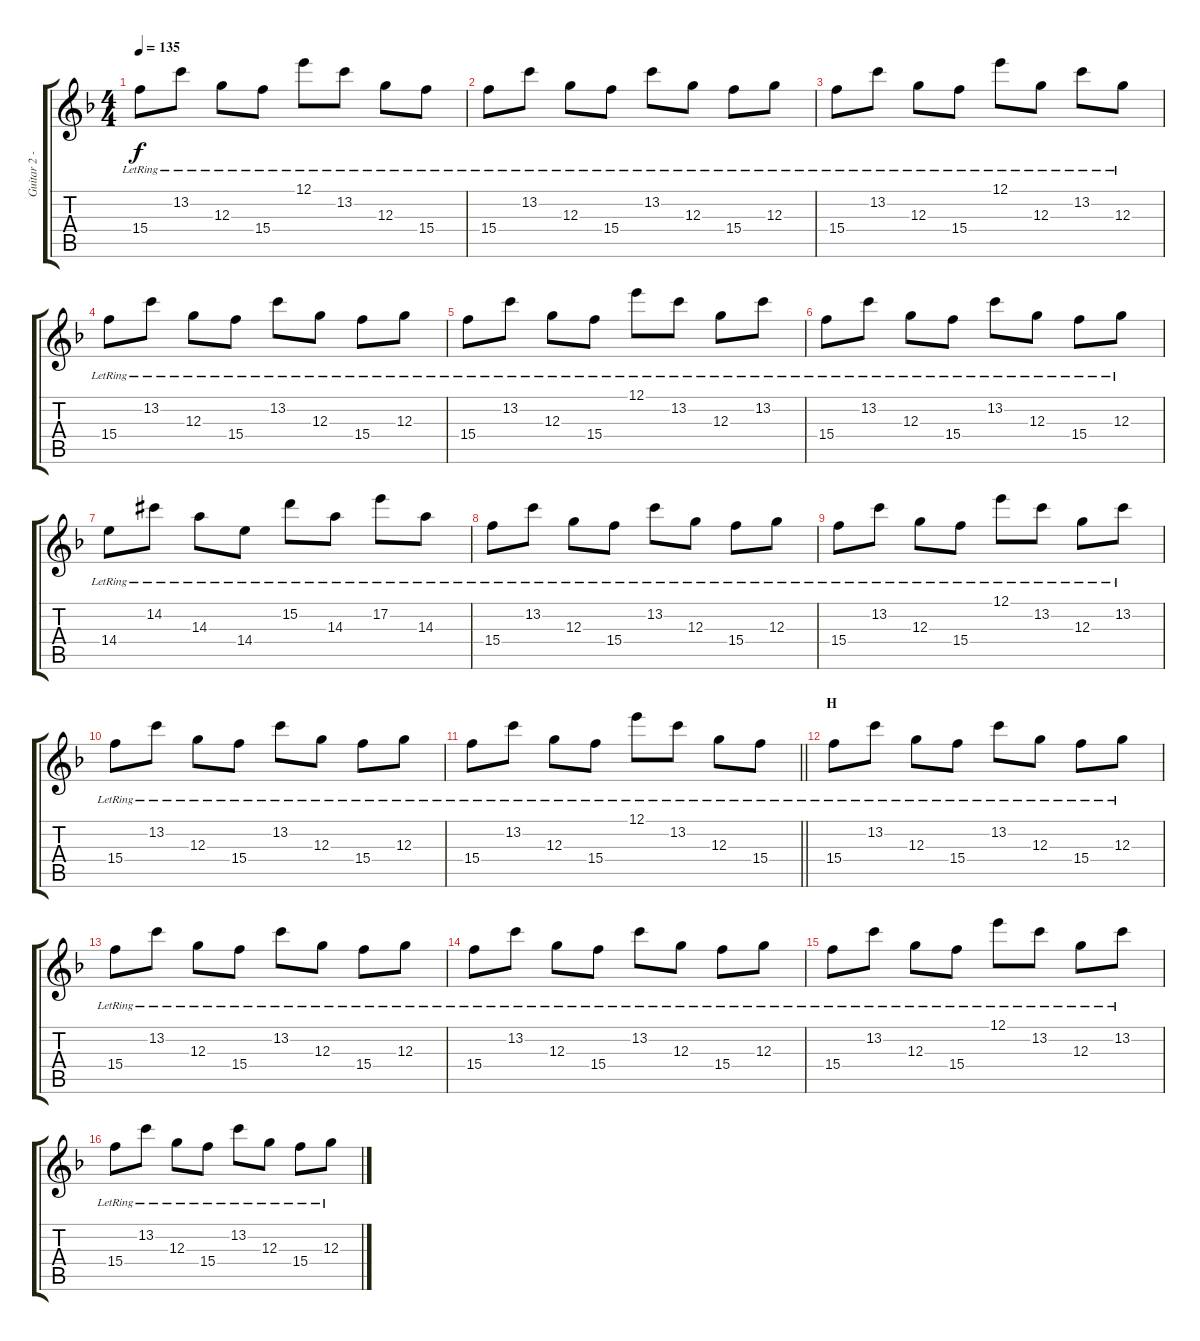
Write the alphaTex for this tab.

\track ("Guitar 2 - Hiroto" "Guitar 2 -") {instrument overdrivenguitar}
\staff {score tabs}
\tuning (E4 B3 G3 D3 A2 E2) {hide}
\ts (4 4)
\tempo 135
\clef g2
\ks f
15.4{lr}.8{dy f} 13.2{lr}.8 12.3{lr}.8 15.4{lr}.8 12.1{lr}.8 13.2{lr}.8 12.3{lr}.8 15.4{lr}.8 |
15.4{lr}.8 13.2{lr}.8 12.3{lr}.8 15.4{lr}.8 13.2{lr}.8 12.3{lr}.8 15.4{lr}.8 12.3{lr}.8 |
15.4{lr}.8 13.2{lr}.8 12.3{lr}.8 15.4{lr}.8 12.1{lr}.8 12.3{lr}.8 13.2{lr}.8 12.3{lr}.8 |
15.4{lr}.8 13.2{lr}.8 12.3{lr}.8 15.4{lr}.8 13.2{lr}.8 12.3{lr}.8 15.4{lr}.8 12.3{lr}.8 |
15.4{lr}.8 13.2{lr}.8 12.3{lr}.8 15.4{lr}.8 12.1{lr}.8 13.2{lr}.8 12.3{lr}.8 13.2{lr}.8 |
15.4{lr}.8 13.2{lr}.8 12.3{lr}.8 15.4{lr}.8 13.2{lr}.8 12.3{lr}.8 15.4{lr}.8 12.3{lr}.8 |
14.4{lr}.8 14.2{lr acc #}.8 14.3{lr}.8 14.4{lr}.8 15.2{lr}.8 14.3{lr}.8 17.2{lr}.8 14.3{lr}.8 |
15.4{lr}.8 13.2{lr}.8 12.3{lr}.8 15.4{lr}.8 13.2{lr}.8 12.3{lr}.8 15.4{lr}.8 12.3{lr}.8 |
15.4{lr}.8 13.2{lr}.8 12.3{lr}.8 15.4{lr}.8 12.1{lr}.8 13.2{lr}.8 12.3{lr}.8 13.2{lr}.8 |
15.4{lr}.8 13.2{lr}.8 12.3{lr}.8 15.4{lr}.8 13.2{lr}.8 12.3{lr}.8 15.4{lr}.8 12.3{lr}.8 |
\barLineRight lightlight
15.4{lr}.8 13.2{lr}.8 12.3{lr}.8 15.4{lr}.8 12.1{lr}.8 13.2{lr}.8 12.3{lr}.8 15.4{lr}.8 |
\section ("" "H")
15.4{lr}.8 13.2{lr}.8 12.3{lr}.8 15.4{lr}.8 13.2{lr}.8 12.3{lr}.8 15.4{lr}.8 12.3{lr}.8 |
15.4{lr}.8 13.2{lr}.8 12.3{lr}.8 15.4{lr}.8 13.2{lr}.8 12.3{lr}.8 15.4{lr}.8 12.3{lr}.8 |
15.4{lr}.8 13.2{lr}.8 12.3{lr}.8 15.4{lr}.8 13.2{lr}.8 12.3{lr}.8 15.4{lr}.8 12.3{lr}.8 |
15.4{lr}.8 13.2{lr}.8 12.3{lr}.8 15.4{lr}.8 12.1{lr}.8 13.2{lr}.8 12.3{lr}.8 13.2{lr}.8 |
15.4{lr}.8 13.2{lr}.8 12.3{lr}.8 15.4{lr}.8 13.2{lr}.8 12.3{lr}.8 15.4{lr}.8 12.3{lr}.8
